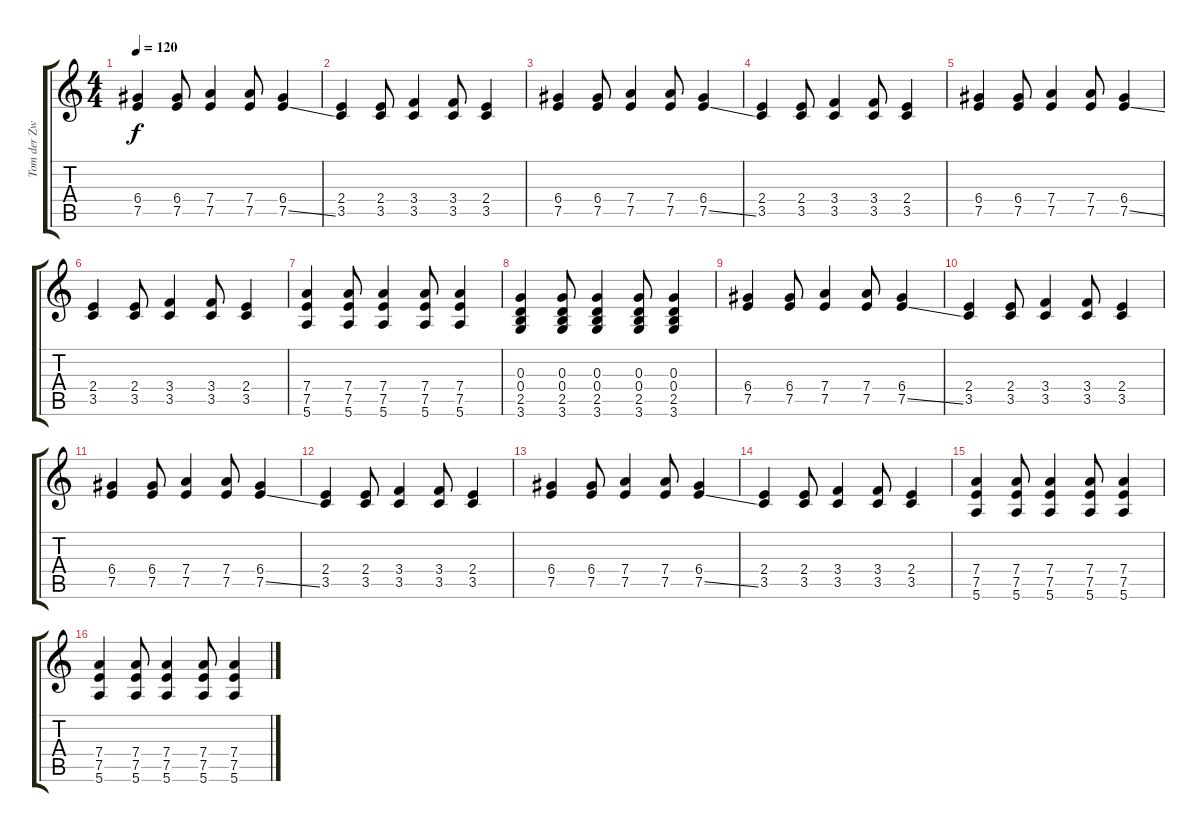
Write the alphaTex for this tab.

\track ("Tom der Zweite" "Tom der Zw") {instrument electricguitarclean}
\staff {score tabs}
\tuning (E4 B3 G3 D3 A2 E2) {hide}
\ts (4 4)
\tempo 120
\clef g2
\ks c
(6.4 7.5).4{dy f} (6.4 7.5).8 (7.4 7.5).4 (7.4 7.5).8 (6.4 7.5{ss}).4 |
(2.4 3.5).4 (2.4 3.5).8 (3.4 3.5).4 (3.4 3.5).8 (2.4 3.5).4 |
(6.4 7.5).4 (6.4 7.5).8 (7.4 7.5).4 (7.4 7.5).8 (6.4 7.5{ss}).4 |
(2.4 3.5).4 (2.4 3.5).8 (3.4 3.5).4 (3.4 3.5).8 (2.4 3.5).4 |
(6.4 7.5).4 (6.4 7.5).8 (7.4 7.5).4 (7.4 7.5).8 (6.4 7.5{ss}).4 |
(2.4 3.5).4 (2.4 3.5).8 (3.4 3.5).4 (3.4 3.5).8 (2.4 3.5).4 |
(7.4 7.5 5.6).4 (7.4 7.5 5.6).8 (7.4 7.5 5.6).4 (7.4 7.5 5.6).8 (7.4 7.5 5.6).4 |
(0.3 0.4 2.5 3.6).4 (0.3 0.4 2.5 3.6).8 (0.3 0.4 2.5 3.6).4 (0.3 0.4 2.5 3.6).8 (0.3 0.4 2.5 3.6).4 |
(6.4 7.5).4 (6.4 7.5).8 (7.4 7.5).4 (7.4 7.5).8 (6.4 7.5{ss}).4 |
(2.4 3.5).4 (2.4 3.5).8 (3.4 3.5).4 (3.4 3.5).8 (2.4 3.5).4 |
(6.4 7.5).4 (6.4 7.5).8 (7.4 7.5).4 (7.4 7.5).8 (6.4 7.5{ss}).4 |
(2.4 3.5).4 (2.4 3.5).8 (3.4 3.5).4 (3.4 3.5).8 (2.4 3.5).4 |
(6.4 7.5).4 (6.4 7.5).8 (7.4 7.5).4 (7.4 7.5).8 (6.4 7.5{ss}).4 |
(2.4 3.5).4 (2.4 3.5).8 (3.4 3.5).4 (3.4 3.5).8 (2.4 3.5).4 |
(7.4 7.5 5.6).4 (7.4 7.5 5.6).8 (7.4 7.5 5.6).4 (7.4 7.5 5.6).8 (7.4 7.5 5.6).4 |
(7.4 7.5 5.6).4 (7.4 7.5 5.6).8 (7.4 7.5 5.6).4 (7.4 7.5 5.6).8 (7.4 7.5 5.6).4
